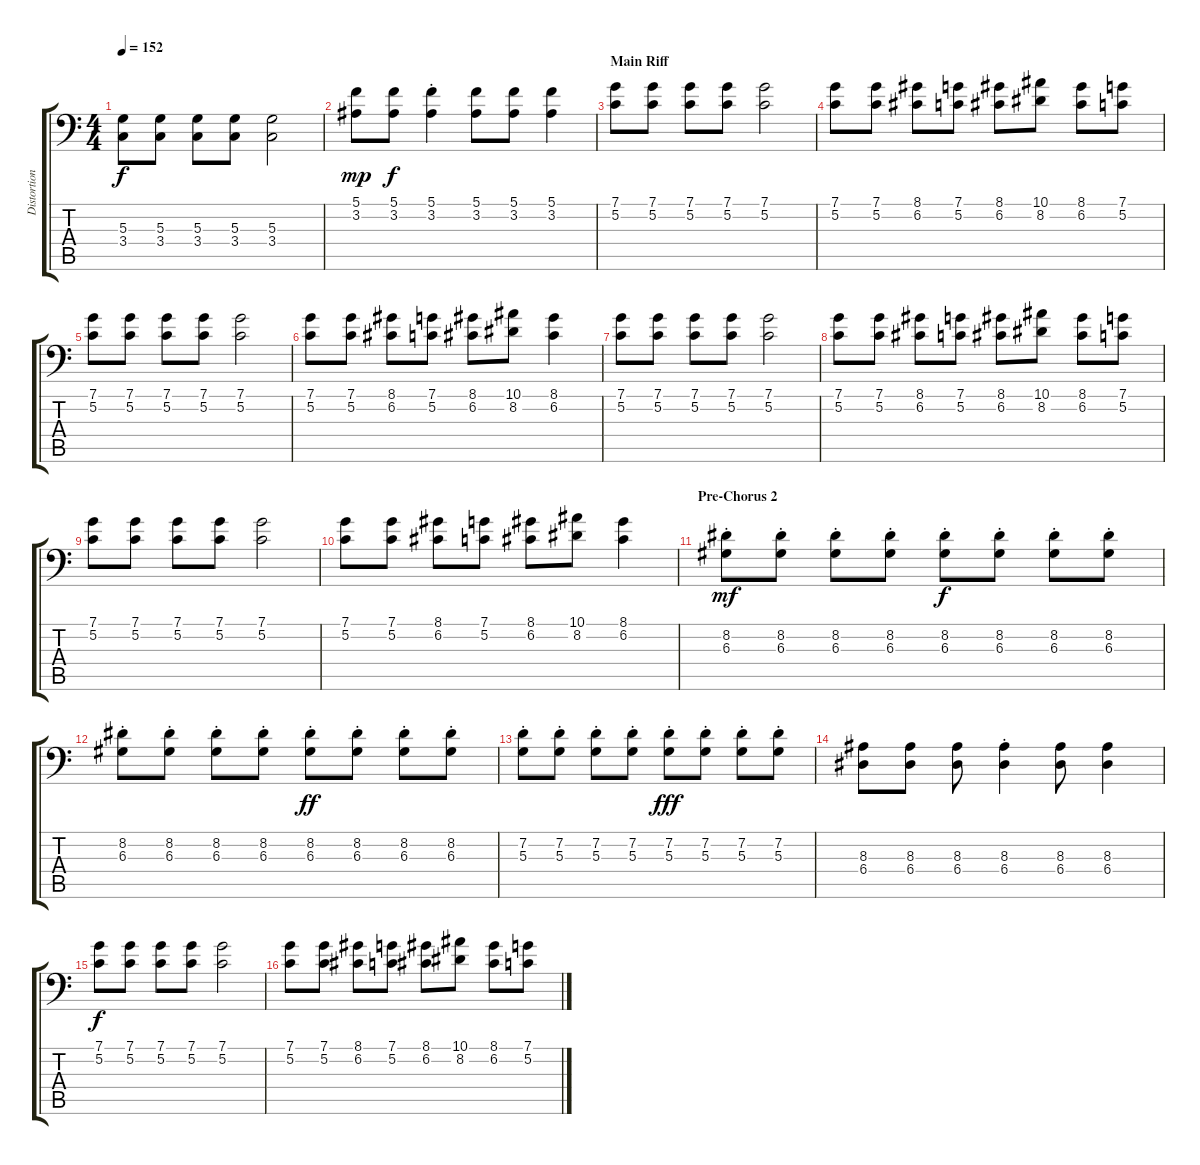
\track ("Distortion Effect 1" "Distortion") {instrument distortionguitar}
\staff {score tabs}
\tuning (C3 G2 D2 A1 E1 B0) {hide}
\ts (4 4)
\tempo 152
\clef f4
\ks c
(5.3 3.4).8{dy f} (5.3 3.4).8 (5.3 3.4).8 (5.3 3.4).8 (5.3 3.4).2 |
(5.1 3.2).8{dy mp} (5.1 3.2).8{dy f} (5.1{st} 3.2{st}).4 (5.1 3.2).8 (5.1 3.2).8 (5.1 3.2).4 |
\section ("" "Main Riff")
(7.1 5.2).8 (7.1 5.2).8 (7.1 5.2).8 (7.1 5.2).8 (7.1 5.2).2 |
(7.1 5.2).8 (7.1 5.2).8 (8.1 6.2).8 (7.1 5.2).8 (8.1 6.2).8 (10.1 8.2).8 (8.1 6.2).8 (7.1 5.2).8 |
(7.1 5.2).8 (7.1 5.2).8 (7.1 5.2).8 (7.1 5.2).8 (7.1 5.2).2 |
(7.1 5.2).8 (7.1 5.2).8 (8.1 6.2).8 (7.1 5.2).8 (8.1 6.2).8 (10.1 8.2).8 (8.1 6.2).4 |
(7.1 5.2).8 (7.1 5.2).8 (7.1 5.2).8 (7.1 5.2).8 (7.1 5.2).2 |
(7.1 5.2).8 (7.1 5.2).8 (8.1 6.2).8 (7.1 5.2).8 (8.1 6.2).8 (10.1 8.2).8 (8.1 6.2).8 (7.1 5.2).8 |
(7.1 5.2).8 (7.1 5.2).8 (7.1 5.2).8 (7.1 5.2).8 (7.1 5.2).2 |
(7.1 5.2).8 (7.1 5.2).8 (8.1 6.2).8 (7.1 5.2).8 (8.1 6.2).8 (10.1 8.2).8 (8.1 6.2).4 |
\section ("" "Pre-Chorus 2")
(8.2{st} 6.3{st}).8{dy mf} (8.2{st} 6.3{st}).8 (8.2{st} 6.3{st}).8 (8.2{st} 6.3{st}).8 (8.2{st} 6.3{st}).8{dy f} (8.2{st} 6.3{st}).8 (8.2{st} 6.3{st}).8 (8.2{st} 6.3{st}).8 |
(8.2{st} 6.3{st}).8 (8.2{st} 6.3{st}).8 (8.2{st} 6.3{st}).8 (8.2{st} 6.3{st}).8 (8.2{st} 6.3{st}).8{dy ff} (8.2{st} 6.3{st}).8 (8.2{st} 6.3{st}).8 (8.2{st} 6.3{st}).8 |
(7.2{st} 5.3{st}).8 (7.2{st} 5.3{st}).8 (7.2{st} 5.3{st}).8 (7.2{st} 5.3{st}).8 (7.2{st} 5.3{st}).8{dy fff} (7.2{st} 5.3{st}).8 (7.2{st} 5.3{st}).8 (7.2{st} 5.3{st}).8 |
(8.3 6.4).8 (8.3 6.4).8 (8.3 6.4).8 (8.3{st} 6.4{st}).4 (8.3 6.4).8 (8.3 6.4).4 |
(7.1 5.2).8{dy f} (7.1 5.2).8 (7.1 5.2).8 (7.1 5.2).8 (7.1 5.2).2 |
(7.1 5.2).8 (7.1 5.2).8 (8.1 6.2).8 (7.1 5.2).8 (8.1 6.2).8 (10.1 8.2).8 (8.1 6.2).8 (7.1 5.2).8
